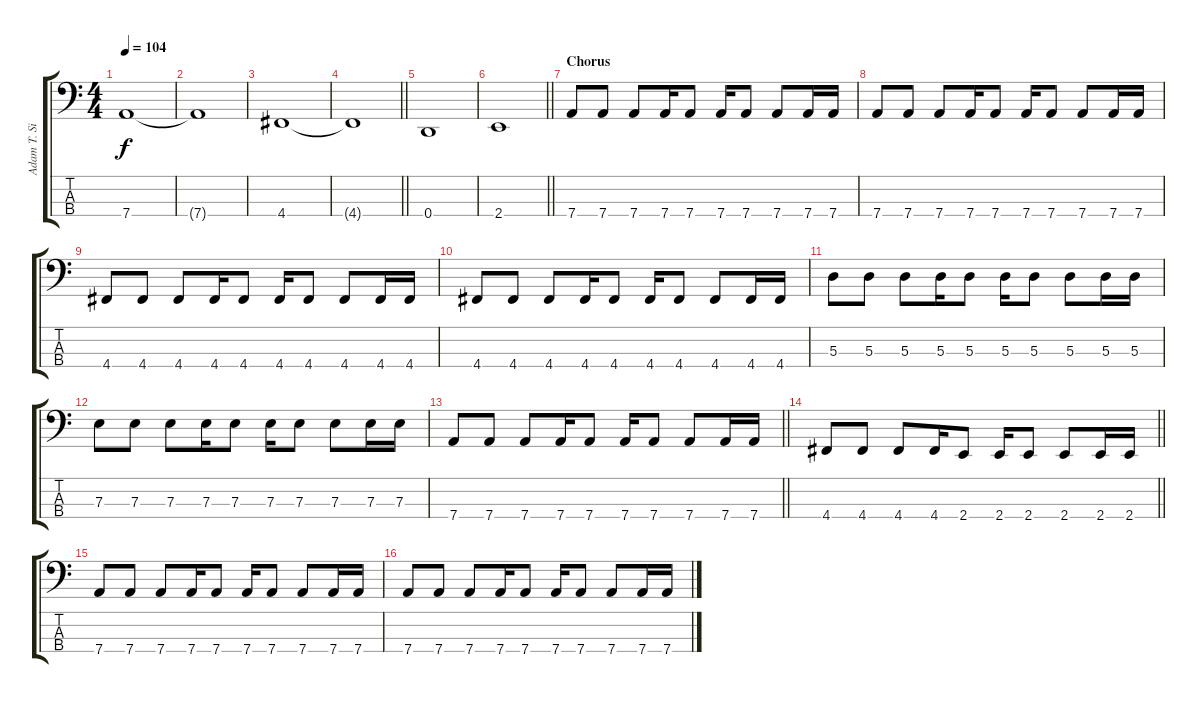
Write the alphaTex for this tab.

\track ("Adam T. Siska (Bass)" "Adam T. Si") {instrument electricbassfinger}
\staff {score tabs}
\tuning (G2 D2 A1 D1) {hide}
\ts (4 4)
\tempo 104
\clef f4
\ks c
7.4.1{dy f} |
7.4{t}.1 |
4.4.1 |
\barLineRight lightlight
4.4{t}.1 |
0.4.1 |
\barLineRight lightlight
2.4.1 |
\section ("" "Chorus")
7.4.8 7.4.8 7.4.8 7.4.16 7.4.8 7.4.16 7.4.8 7.4.8 7.4.16 7.4.16 |
7.4.8 7.4.8 7.4.8 7.4.16 7.4.8 7.4.16 7.4.8 7.4.8 7.4.16 7.4.16 |
4.4.8 4.4.8 4.4.8 4.4.16 4.4.8 4.4.16 4.4.8 4.4.8 4.4.16 4.4.16 |
4.4.8 4.4.8 4.4.8 4.4.16 4.4.8 4.4.16 4.4.8 4.4.8 4.4.16 4.4.16 |
5.3.8 5.3.8 5.3.8 5.3.16 5.3.8 5.3.16 5.3.8 5.3.8 5.3.16 5.3.16 |
7.3.8 7.3.8 7.3.8 7.3.16 7.3.8 7.3.16 7.3.8 7.3.8 7.3.16 7.3.16 |
\barLineRight lightlight
7.4.8 7.4.8 7.4.8 7.4.16 7.4.8 7.4.16 7.4.8 7.4.8 7.4.16 7.4.16 |
\barLineRight lightlight
4.4.8 4.4.8 4.4.8 4.4.16 2.4.8 2.4.16 2.4.8 2.4.8 2.4.16 2.4.16 |
7.4.8 7.4.8 7.4.8 7.4.16 7.4.8 7.4.16 7.4.8 7.4.8 7.4.16 7.4.16 |
7.4.8 7.4.8 7.4.8 7.4.16 7.4.8 7.4.16 7.4.8 7.4.8 7.4.16 7.4.16
